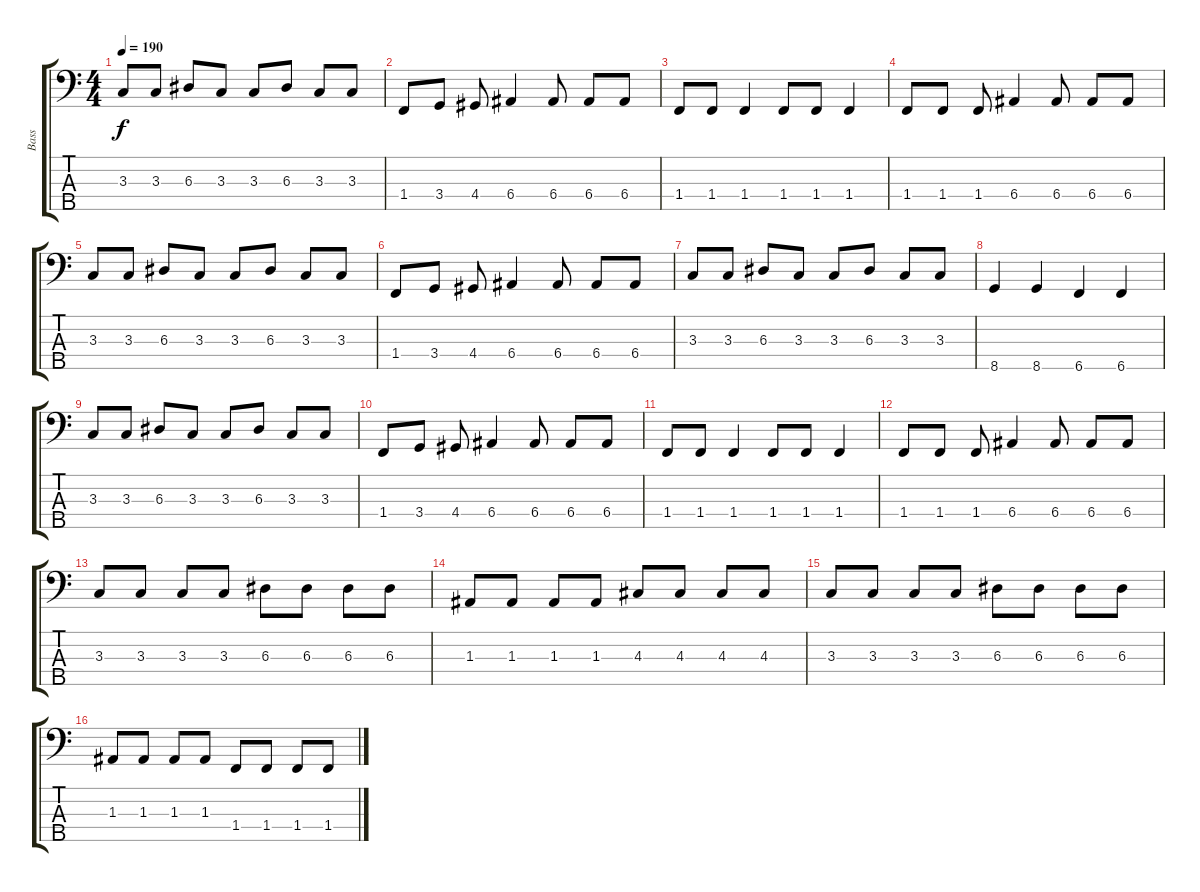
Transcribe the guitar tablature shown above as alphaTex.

\track ("Bass" "Bass") {instrument electricbasspick}
\staff {score tabs}
\tuning (G2 D2 A1 E1 B0) {hide}
\ts (4 4)
\tempo 190
\clef f4
\ks c
3.3.8{dy f} 3.3.8 6.3.8 3.3.8 3.3.8 6.3.8 3.3.8 3.3.8 |
1.4.8 3.4.8 4.4.8 6.4.4 6.4.8 6.4.8 6.4.8 |
1.4.8 1.4.8 1.4.4 1.4.8 1.4.8 1.4.4 |
1.4.8 1.4.8 1.4.8 6.4.4 6.4.8 6.4.8 6.4.8 |
3.3.8 3.3.8 6.3.8 3.3.8 3.3.8 6.3.8 3.3.8 3.3.8 |
1.4.8 3.4.8 4.4.8 6.4.4 6.4.8 6.4.8 6.4.8 |
3.3.8 3.3.8 6.3.8 3.3.8 3.3.8 6.3.8 3.3.8 3.3.8 |
8.5.4 8.5.4 6.5.4 6.5.4 |
3.3.8 3.3.8 6.3.8 3.3.8 3.3.8 6.3.8 3.3.8 3.3.8 |
1.4.8 3.4.8 4.4.8 6.4.4 6.4.8 6.4.8 6.4.8 |
1.4.8 1.4.8 1.4.4 1.4.8 1.4.8 1.4.4 |
1.4.8 1.4.8 1.4.8 6.4.4 6.4.8 6.4.8 6.4.8 |
3.3.8 3.3.8 3.3.8 3.3.8 6.3.8 6.3.8 6.3.8 6.3.8 |
1.3.8 1.3.8 1.3.8 1.3.8 4.3.8 4.3.8 4.3.8 4.3.8 |
3.3.8 3.3.8 3.3.8 3.3.8 6.3.8 6.3.8 6.3.8 6.3.8 |
1.3.8 1.3.8 1.3.8 1.3.8 1.4.8 1.4.8 1.4.8 1.4.8
